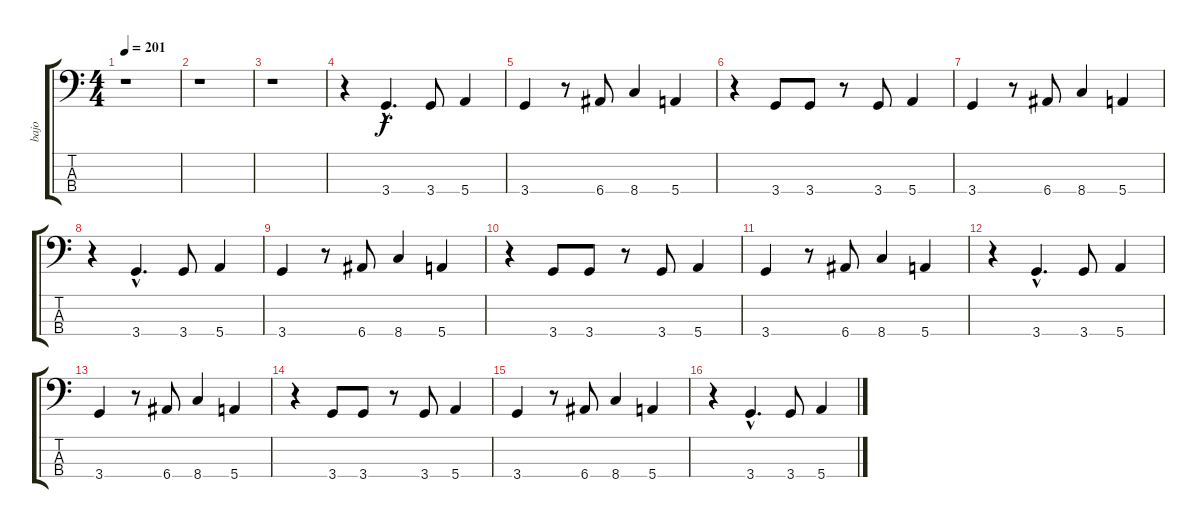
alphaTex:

\track ("bajo" "bajo") {instrument electricbassfinger}
\staff {score tabs}
\tuning (G2 D2 A1 E1) {hide}
\ts (4 4)
\tempo 201
\clef f4
\ks c
r.1{dy f} |
r.1 |
r.1 |
r.4 3.4{hac}.4{d} 3.4.8 5.4.4 |
3.4.4 r.8 6.4.8 8.4.4 5.4.4 |
r.4 3.4.8 3.4.8 r.8 3.4.8 5.4.4 |
3.4.4 r.8 6.4.8 8.4.4 5.4.4 |
r.4 3.4{hac}.4{d} 3.4.8 5.4.4 |
3.4.4 r.8 6.4.8 8.4.4 5.4.4 |
r.4 3.4.8 3.4.8 r.8 3.4.8 5.4.4 |
3.4.4 r.8 6.4.8 8.4.4 5.4.4 |
r.4 3.4{hac}.4{d} 3.4.8 5.4.4 |
3.4.4 r.8 6.4.8 8.4.4 5.4.4 |
r.4 3.4.8 3.4.8 r.8 3.4.8 5.4.4 |
3.4.4 r.8 6.4.8 8.4.4 5.4.4 |
r.4 3.4{hac}.4{d} 3.4.8 5.4.4
